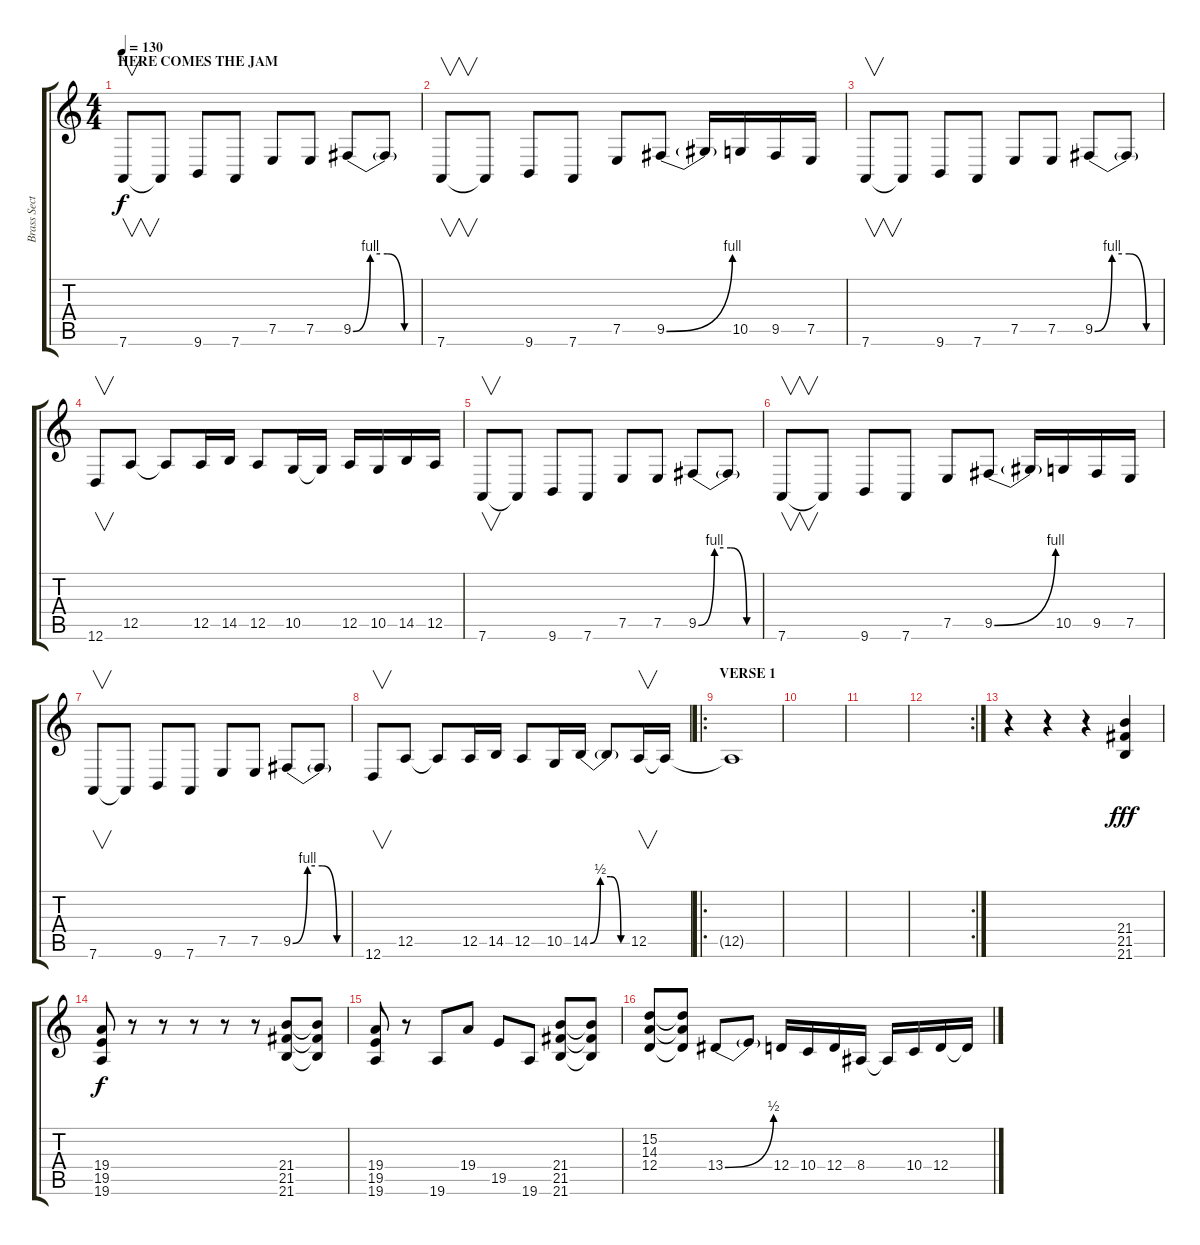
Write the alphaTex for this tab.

\track ("Brass Section" "Brass Sect") {instrument brasssection}
\staff {score tabs}
\tuning (E4 B3 G3 D3 A2 D2) {hide}
\ts (4 4)
\section ("" "HERE COMES THE JAM")
\tempo 130
\clef g2
\ks c
7.6.8{v dy f instrument trombone} 7.6{t}.8 9.6.8 7.6.8 7.5.8 7.5.8 9.5{be (custom 0 0 15 4 30 4 45 0 60 0)}.8 9.5{t}.8 |
7.6.8{v instrument trombone} 7.6{t}.8 9.6.8 7.6.8 7.5.8 9.5{be (bend 0 0 60 4)}.8 9.5{t}.16 10.5.16 9.5.16 7.5.16 |
7.6.8{v instrument trombone} 7.6{t}.8 9.6.8 7.6.8 7.5.8 7.5.8 9.5{be (custom 0 0 15 4 30 4 45 0 60 0)}.8 9.5{t}.8 |
12.6.8{v instrument trombone} 12.5.8 12.5{t}.8 12.5.16 14.5.16 12.5.8 10.5.16 10.5{t}.16 12.5.16 10.5.16 14.5.16 12.5.16 |
7.6.8{v instrument trombone} 7.6{t}.8 9.6.8 7.6.8 7.5.8 7.5.8 9.5{be (custom 0 0 15 4 30 4 45 0 60 0)}.8 9.5{t}.8 |
7.6.8{v instrument trombone} 7.6{t}.8 9.6.8 7.6.8 7.5.8 9.5{be (bend 0 0 60 4)}.8 9.5{t}.16 10.5.16 9.5.16 7.5.16 |
7.6.8{v instrument trombone} 7.6{t}.8 9.6.8 7.6.8 7.5.8 7.5.8 9.5{be (custom 0 0 15 4 30 4 45 0 60 0)}.8 9.5{t}.8 |
12.6.8{v instrument trombone} 12.5.8 12.5{t}.8 12.5.16 14.5.16 12.5.8 10.5.16 14.5{be (custom 0 0 15 2 30 2 45 0 60 0)}.16 14.5{t}.8 12.5.16{v} 12.5{t}.16 |
\ro
\section ("" "VERSE 1")
12.5{t}.1{volume 0} |
|
|
\rc 2
|
r.4 r.4 r.4 (21.4 21.5 21.6).4{dy fff volume 16 balance 8 instrument brasssection} |
(19.4 19.5 19.6).8{dy f} r.8 r.8 r.8 r.8 r.8 (21.4 21.5 21.6).8 (21.4{t} 21.5{t} 21.6{t}).8 |
(19.4 19.5 19.6).8 r.8 19.6.8 19.4.8 19.5.8 19.6.8 (21.4 21.5 21.6).8 (21.4{t} 21.5{t} 21.6{t}).8 |
(15.2 14.3 12.4).8 (15.2{t} 14.3{t} 12.4{t}).8 13.4{be (bend 0 0 60 2)}.8 13.4{t}.8 12.4.16 10.4.16 12.4.16 8.4.16 8.4{t}.16 10.4.16 12.4.16 12.4{t}.16
